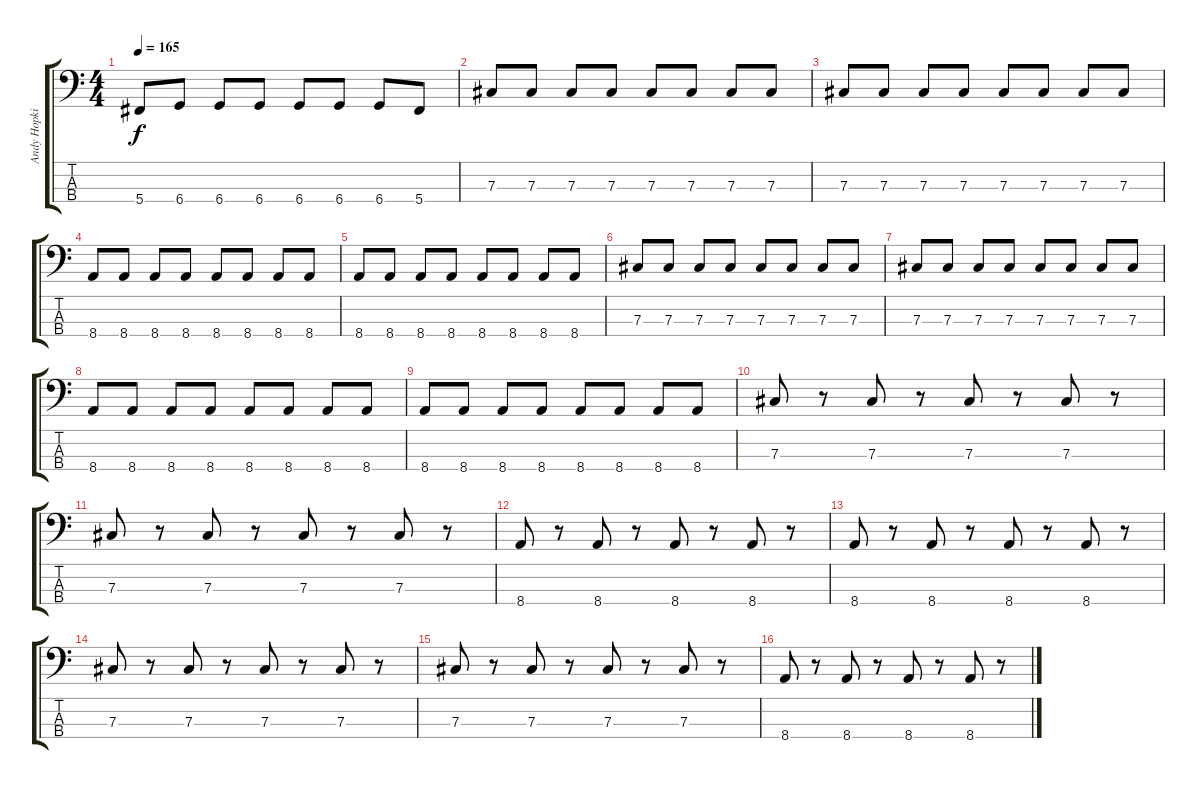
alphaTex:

\track ("Andy Hopkins (Bass)" "Andy Hopki") {instrument electricbasspick bank 255}
\staff {score tabs}
\tuning (E2 B1 Gb1 Db1) {hide}
\ts (4 4)
\tempo 165
\clef f4
\ks c
5.4.8{dy f} 6.4.8 6.4.8 6.4.8 6.4.8 6.4.8 6.4.8 5.4.8 |
7.3.8 7.3.8 7.3.8 7.3.8 7.3.8 7.3.8 7.3.8 7.3.8 |
7.3.8 7.3.8 7.3.8 7.3.8 7.3.8 7.3.8 7.3.8 7.3.8 |
8.4.8 8.4.8 8.4.8 8.4.8 8.4.8 8.4.8 8.4.8 8.4.8 |
8.4.8 8.4.8 8.4.8 8.4.8 8.4.8 8.4.8 8.4.8 8.4.8 |
7.3.8 7.3.8 7.3.8 7.3.8 7.3.8 7.3.8 7.3.8 7.3.8 |
7.3.8 7.3.8 7.3.8 7.3.8 7.3.8 7.3.8 7.3.8 7.3.8 |
8.4.8 8.4.8 8.4.8 8.4.8 8.4.8 8.4.8 8.4.8 8.4.8 |
8.4.8 8.4.8 8.4.8 8.4.8 8.4.8 8.4.8 8.4.8 8.4.8 |
7.3.8 r.8 7.3.8 r.8 7.3.8 r.8 7.3.8 r.8 |
7.3.8 r.8 7.3.8 r.8 7.3.8 r.8 7.3.8 r.8 |
8.4.8 r.8 8.4.8 r.8 8.4.8 r.8 8.4.8 r.8 |
8.4.8 r.8 8.4.8 r.8 8.4.8 r.8 8.4.8 r.8 |
7.3.8 r.8 7.3.8 r.8 7.3.8 r.8 7.3.8 r.8 |
7.3.8 r.8 7.3.8 r.8 7.3.8 r.8 7.3.8 r.8 |
8.4.8 r.8 8.4.8 r.8 8.4.8 r.8 8.4.8 r.8
